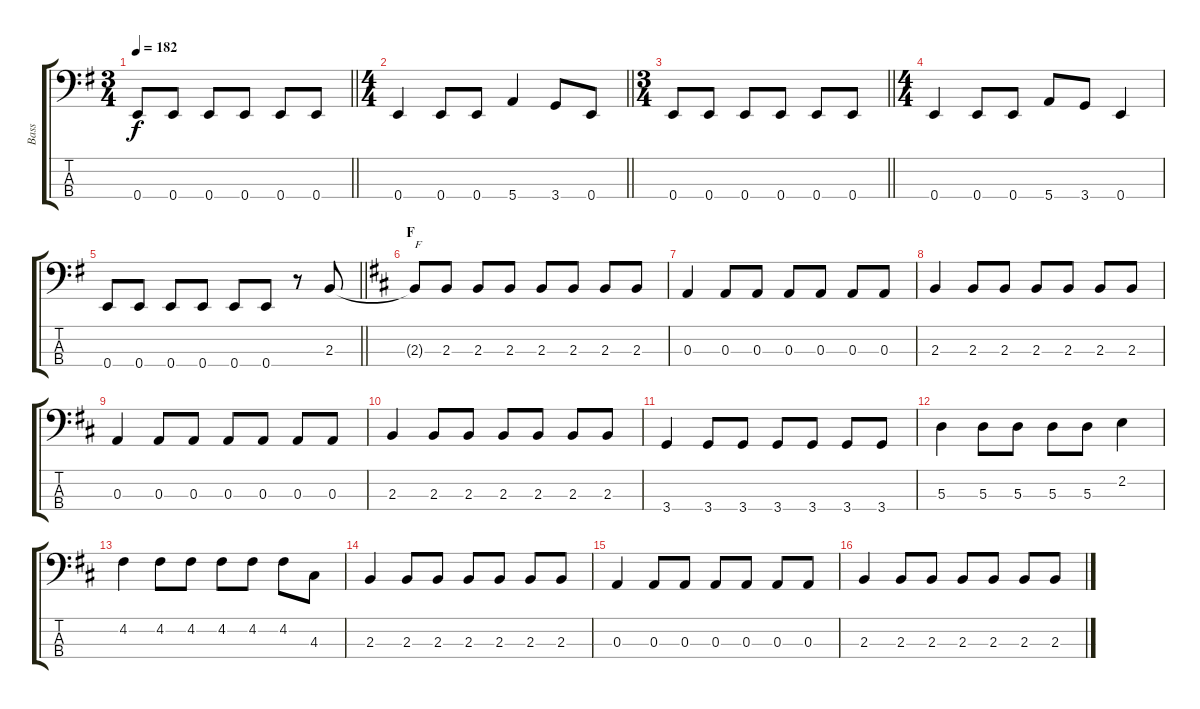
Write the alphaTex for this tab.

\track ("Bass" "Bass") {instrument electricbasspick}
\staff {score tabs}
\tuning (G2 D2 A1 E1) {hide}
\ts (3 4)
\tempo 182
\clef f4
\barLineRight lightlight
\ks g
0.4.8{dy f} 0.4.8 0.4.8 0.4.8 0.4.8 0.4.8 |
\ts (4 4)
\barLineRight lightlight
0.4.4 0.4.8 0.4.8 5.4.4 3.4.8 0.4.8 |
\ts (3 4)
\barLineRight lightlight
0.4.8 0.4.8 0.4.8 0.4.8 0.4.8 0.4.8 |
\ts (4 4)
0.4.4 0.4.8 0.4.8 5.4.8 3.4.8 0.4.4 |
\barLineRight lightlight
0.4.8 0.4.8 0.4.8 0.4.8 0.4.8 0.4.8 r.8 2.3.8 |
\section ("" "F")
\ks d
2.3{t}.8{txt "F"} 2.3.8 2.3.8 2.3.8 2.3.8 2.3.8 2.3.8 2.3.8 |
0.3.4 0.3.8 0.3.8 0.3.8 0.3.8 0.3.8 0.3.8 |
2.3.4 2.3.8 2.3.8 2.3.8 2.3.8 2.3.8 2.3.8 |
0.3.4 0.3.8 0.3.8 0.3.8 0.3.8 0.3.8 0.3.8 |
2.3.4 2.3.8 2.3.8 2.3.8 2.3.8 2.3.8 2.3.8 |
3.4.4 3.4.8 3.4.8 3.4.8 3.4.8 3.4.8 3.4.8 |
5.3.4 5.3.8 5.3.8 5.3.8 5.3.8 2.2.4 |
4.2.4 4.2.8 4.2.8 4.2.8 4.2.8 4.2.8 4.3.8 |
2.3.4 2.3.8 2.3.8 2.3.8 2.3.8 2.3.8 2.3.8 |
0.3.4 0.3.8 0.3.8 0.3.8 0.3.8 0.3.8 0.3.8 |
2.3.4 2.3.8 2.3.8 2.3.8 2.3.8 2.3.8 2.3.8
